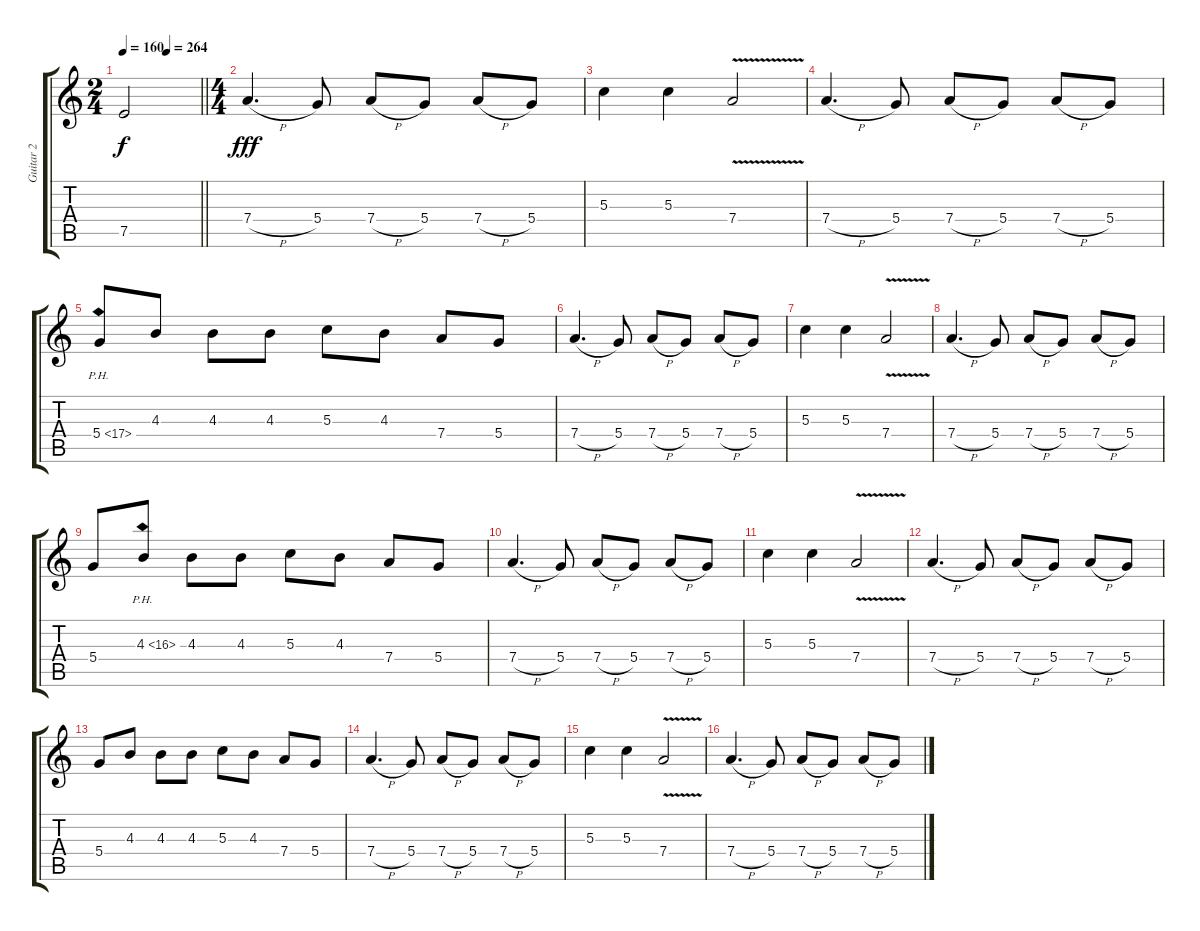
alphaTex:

\track ("Guitar 2" "Guitar 2") {instrument distortionguitar}
\staff {score tabs}
\tuning (E4 B3 G3 D3 A2 E2) {hide}
\ts (2 4)
\tempo 160
\tempo (264 0.5625)
\clef g2
\barLineRight lightlight
\ks c
7.5{t}.2{dy f} |
\ts (4 4)
\section ("" "")
7.4{h}.4{d dy fff} 5.4.8 7.4{h}.8 5.4.8 7.4{h}.8 5.4.8 |
5.3.4 5.3.4 7.4{v}.2 |
7.4{h}.4{d} 5.4.8 7.4{h}.8 5.4.8 7.4{h}.8 5.4.8 |
5.4{ph 12}.8 4.3.8 4.3.8 4.3.8 5.3.8 4.3.8 7.4.8 5.4.8 |
7.4{h}.4{d} 5.4.8 7.4{h}.8 5.4.8 7.4{h}.8 5.4.8 |
5.3.4 5.3.4 7.4{v}.2 |
7.4{h}.4{d} 5.4.8 7.4{h}.8 5.4.8 7.4{h}.8 5.4.8 |
5.4.8 4.3{ph 12}.8 4.3.8 4.3.8 5.3.8 4.3.8 7.4.8 5.4.8 |
7.4{h}.4{d} 5.4.8 7.4{h}.8 5.4.8 7.4{h}.8 5.4.8 |
5.3.4 5.3.4 7.4{v}.2 |
7.4{h}.4{d} 5.4.8 7.4{h}.8 5.4.8 7.4{h}.8 5.4.8 |
5.4.8 4.3.8 4.3.8 4.3.8 5.3.8 4.3.8 7.4.8 5.4.8 |
7.4{h}.4{d} 5.4.8 7.4{h}.8 5.4.8 7.4{h}.8 5.4.8 |
5.3.4 5.3.4 7.4{v}.2 |
7.4{h}.4{d} 5.4.8 7.4{h}.8 5.4.8 7.4{h}.8 5.4.8
